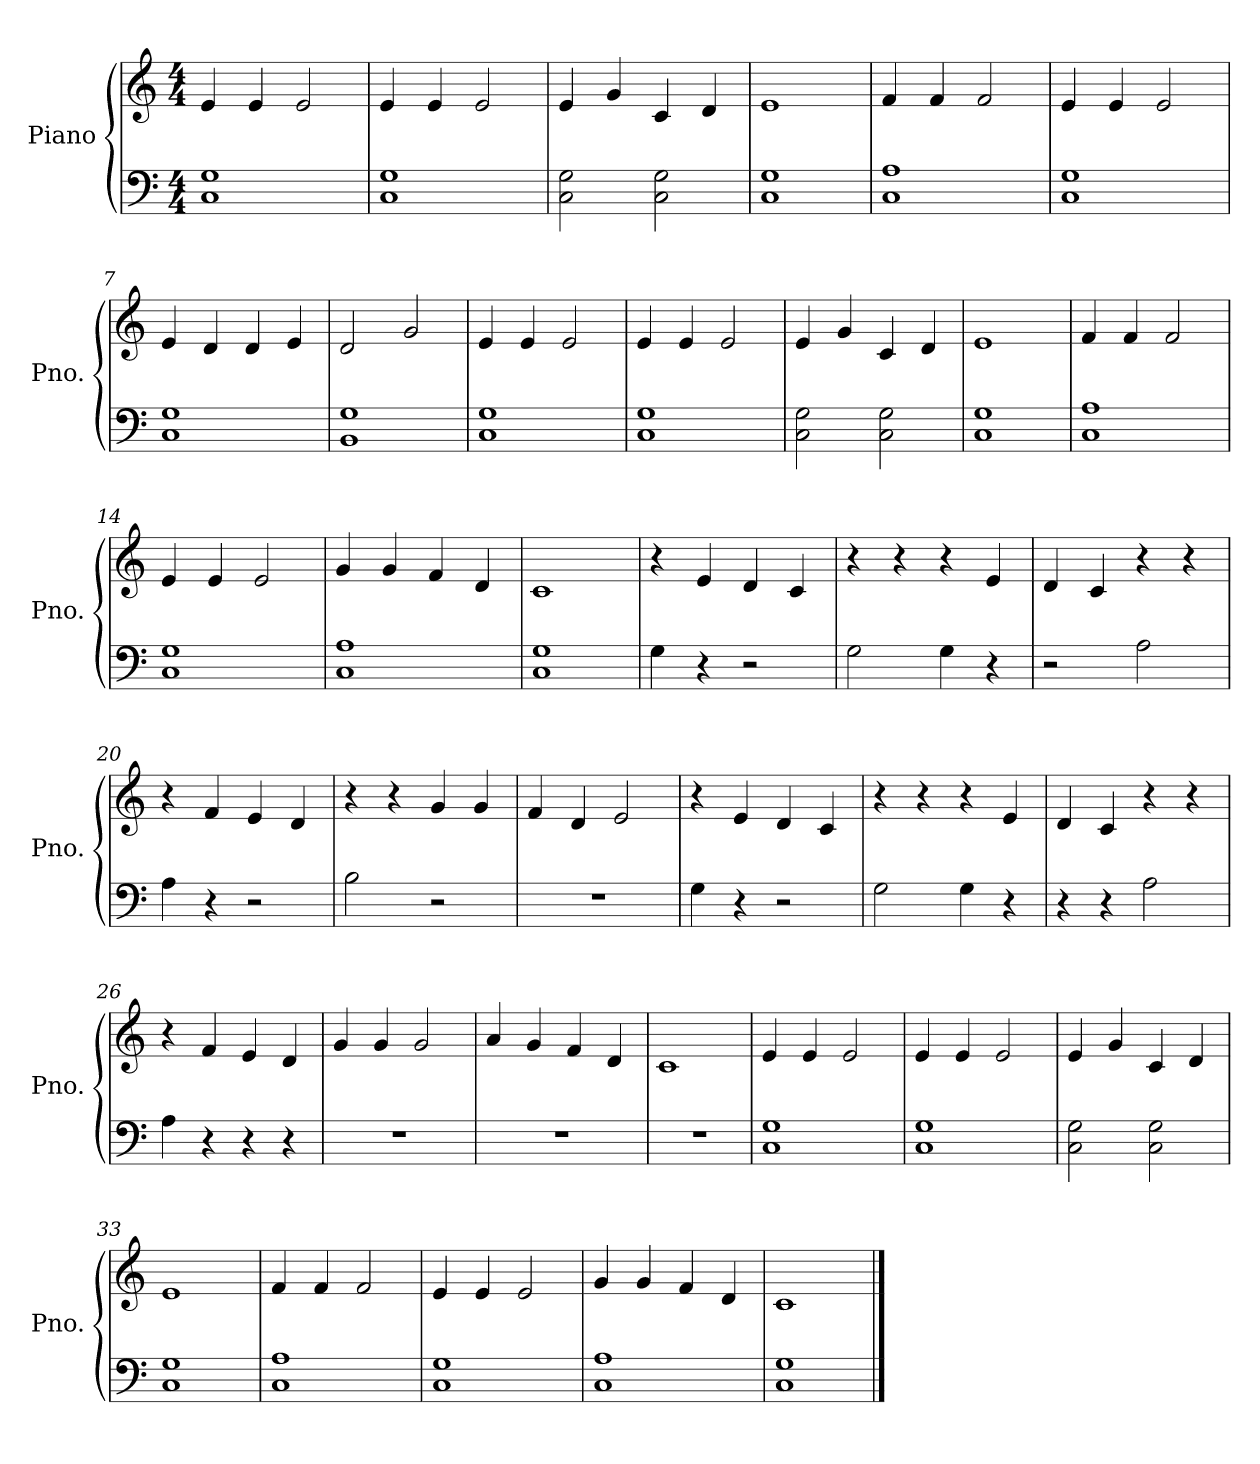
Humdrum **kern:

**kern	**kern
*part1	*part1
*staff2	*staff1
*I"Piano	*
*I'Pno.	*
*clefF4	*clefG2
*k[]	*k[]
*M4/4	*M4/4
=1	=1
1C 1G	4e/
.	4e/
.	2e/
=2	=2
1C 1G	4e/
.	4e/
.	2e/
=3	=3
2C\ 2G\	4e/
.	4g/
2C\ 2G\	4c/
.	4d/
=4	=4
1C 1G	1e
=5	=5
1C 1A	4f/
.	4f/
.	2f/
=6	=6
1C 1G	4e/
.	4e/
.	2e/
=7	=7
1C 1G	4e/
.	4d/
.	4d/
.	4e/
=8	=8
1BB 1G	2d/
.	2g/
=9	=9
1C 1G	4e/
.	4e/
.	2e/
=10	=10
1C 1G	4e/
.	4e/
.	2e/
=11	=11
2C\ 2G\	4e/
.	4g/
2C\ 2G\	4c/
.	4d/
!!LO:LB:g=z
=12	=12
1C 1G	1e
=13	=13
1C 1A	4f/
.	4f/
.	2f/
=14	=14
1C 1G	4e/
.	4e/
.	2e/
=15	=15
1C 1A	4g/
.	4g/
.	4f/
.	4d/
=16	=16
1C 1G	1c
=17	=17
4G\	4r
4r	4e/
2r	4d/
.	4c/
=18	=18
2G\	4r
.	4r
4G\	4r
4r	4e/
=19	=19
2r	4d/
.	4c/
2A\	4r
.	4r
=20	=20
4A\	4r
4r	4f/
2r	4e/
.	4d/
=21	=21
2B\	4r
.	4r
2r	4g/
.	4g/
=22	=22
1r	4f/
.	4d/
.	2e/
!!LO:LB:g=z
=23	=23
4G\	4r
4r	4e/
2r	4d/
.	4c/
=24	=24
2G\	4r
.	4r
4G\	4r
4r	4e/
=25	=25
4r	4d/
4r	4c/
2A\	4r
.	4r
=26	=26
4A\	4r
4r	4f/
4r	4e/
4r	4d/
=27	=27
1r	4g/
.	4g/
.	2g/
=28	=28
1r	4a/
.	4g/
.	4f/
.	4d/
=29	=29
1r	1c
=30	=30
1C 1G	4e/
.	4e/
.	2e/
=31	=31
1C 1G	4e/
.	4e/
.	2e/
=32	=32
2C\ 2G\	4e/
.	4g/
2C\ 2G\	4c/
.	4d/
=33	=33
1C 1G	1e
!!LO:LB:g=z
=34	=34
1C 1A	4f/
.	4f/
.	2f/
=35	=35
1C 1G	4e/
.	4e/
.	2e/
=36	=36
1C 1A	4g/
.	4g/
.	4f/
.	4d/
=37	=37
1C 1G	1c
==	==
*-	*-
